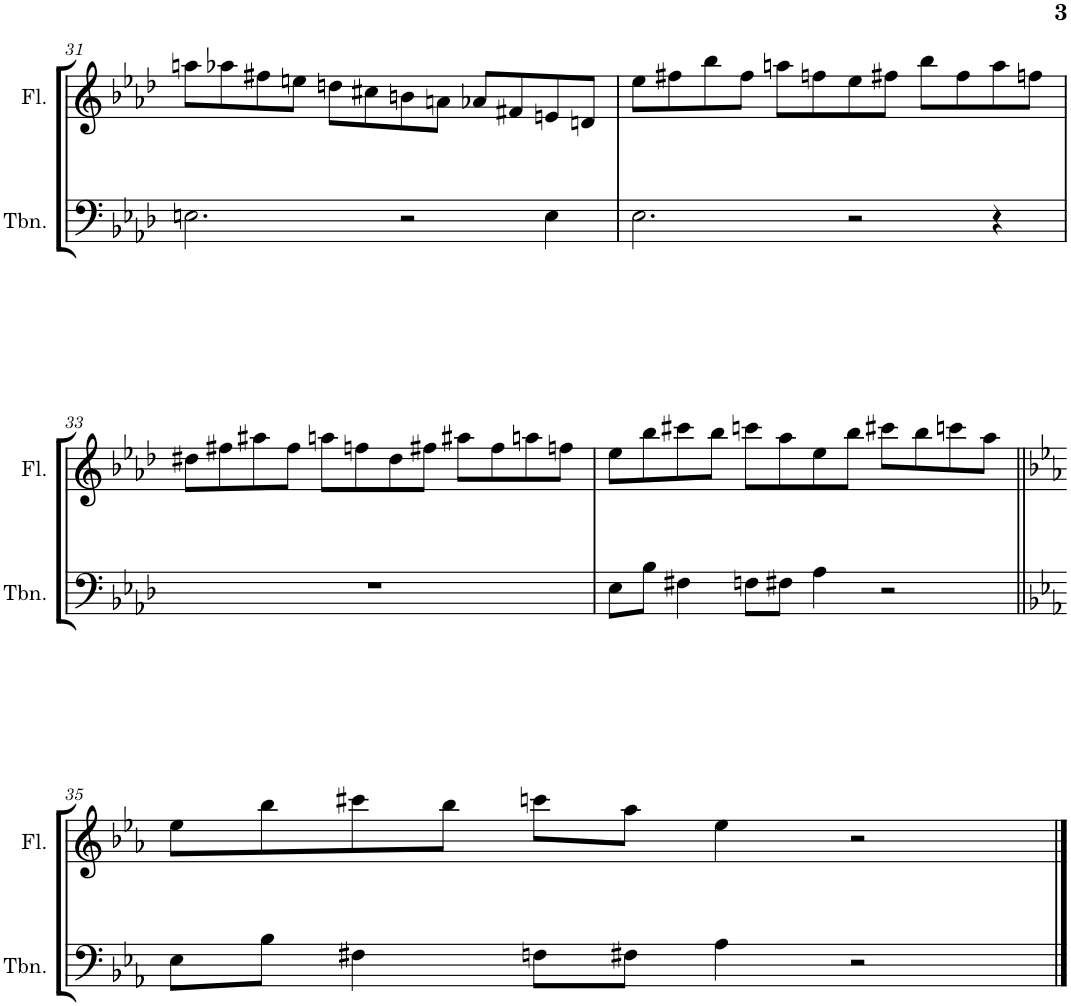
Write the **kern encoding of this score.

**kern	**kern
*part2	*part1
*staff2	*staff1
*I"Trombone	*I"Flûte
*I'Tbn.	*I'Fl.
!!LO:PB:g=z
*clefF4	*clefG2
*k[b-e-a-d-]	*k[b-e-a-d-]
*M6/4	*M6/4
=31	=31
2.En\	8aan\L
.	8aa-X\
.	8ff#X\
.	8een\J
.	8ddn\L
.	8cc#X\
2r	8bn\
.	8an\J
.	8a-X/L
.	8f#X/
4E\	8en/
.	8dn/J
=32	=32
2.E-\	8ee-\L
.	8ff#X\
.	8bb-\
.	8ff#\J
.	8aan\L
.	8ffn\
2r	8ee-\
.	8ff#X\J
.	8bb-\L
.	8ff#\
4r	8aa\
.	8ffn\J
!!LO:LB:g=z
=33	=33
1.r	8dd#X\L
.	8ff#X\
.	8aa#X\
.	8ff#\J
.	8aan\L
.	8ffn\
.	8dd#\
.	8ff#X\J
.	8aa#X\L
.	8ff#\
.	8aan\
.	8ffn\J
=34	=34
8E-\L	8ee-\L
8B-\J	8bb-\
4F#X\	8ccc#X\
.	8bb-\J
8Fn\L	8cccn\L
8F#X\J	8aa-\
4A-\	8ee-\
.	8bb-\J
2r	8ccc#X\L
.	8bb-\
.	8cccn\
.	8aa-\J
!!LO:LB:g=z
=35||	=35||
*k[b-e-a-]	*k[b-e-a-]
8E-\L	8ee-\L
8B-\J	8bb-\
4F#X\	8ccc#X\
.	8bb-\J
8Fn\L	8cccn\L
8F#X\J	8aa-\J
4A-\	4ee-\
2r	2r
==	==
*-	*-
